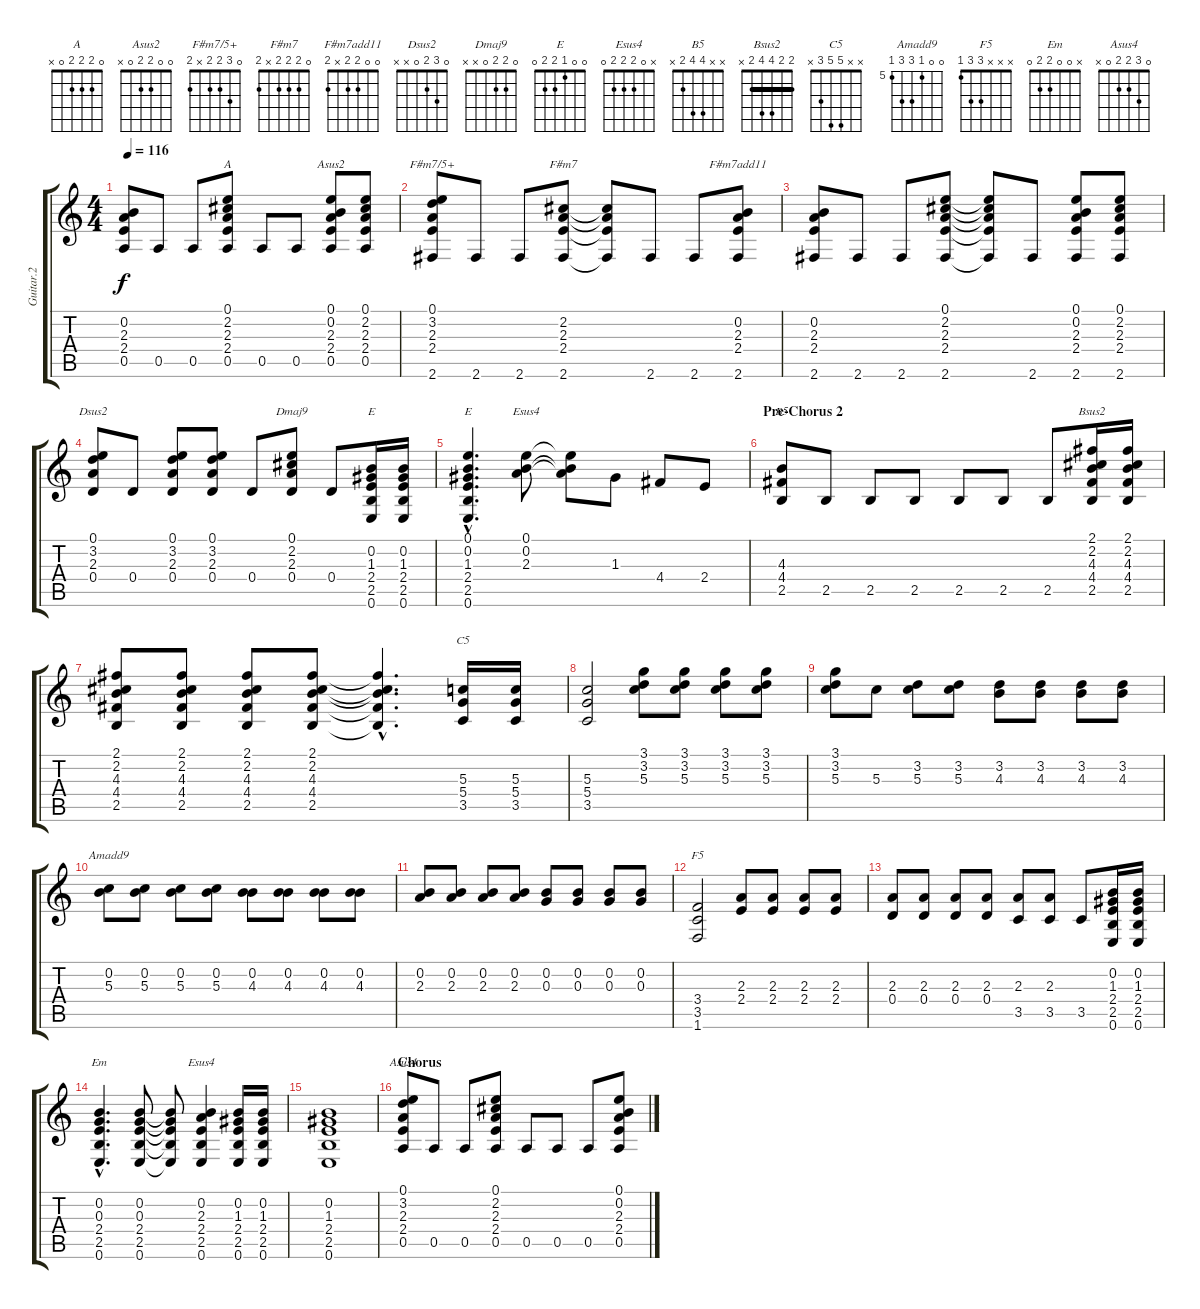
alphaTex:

\track ("Guitar.2" "Guitar.2") {instrument electricguitarclean}
\staff {score tabs}
\tuning (E4 B3 G3 D3 A2 E2) {hide}
\chord ("A" 0 2 2 2 0 x)
\chord ("Asus2" 0 0 2 2 0 x)
\chord ("F#m7/5+" 0 3 2 2 x 2)
\chord ("F#m7" 0 2 2 2 x 2)
\chord ("F#m7add11" 0 0 2 2 x 2)
\chord ("Dsus2" 0 3 2 0 x x)
\chord ("Dmaj9" 0 2 2 0 x x)
\chord ("E" x 0 1 2 2 0)
\chord ("E" 0 0 1 2 2 0)
\chord ("Esus4" 0 0 2 2 2 0)
\chord ("B5" x x 4 4 2 x)
\chord ("Bsus2" 2 2 4 4 2 x) {barre 2}
\chord ("C5" x x 5 5 3 x)
\chord ("Amadd9" 0 0 5 7 7 5) {firstfret 5}
\chord ("F5" x x x 3 3 1)
\chord ("Em" x 0 0 2 2 0)
\chord ("Esus4" x 0 2 2 2 0)
\chord ("Asus4" 0 3 2 2 0 x)
\ts (4 4)
\tempo 116
\clef g2
\ks c
(0.2 2.3 2.4 0.5).8{dy f} 0.5.8 0.5.8 (0.1 2.2 2.3 2.4 0.5).8{ch "A"} 0.5.8 0.5.8 (0.1 0.2 2.3 2.4 0.5).8{ch "Asus2"} (0.1 2.2 2.3 2.4 0.5).8 |
(0.1 3.2 2.3 2.4 2.6).8{ch "F#m7/5+"} 2.6.8 2.6.8 (2.2 2.3 2.4 2.6).8{ch "F#m7"} (2.2{t} 2.3{t} 2.4{t} 2.6{t}).8 2.6.8 2.6.8 (0.2 2.3 2.4 2.6).8{ch "F#m7add11"} |
(0.2 2.3 2.4 2.6).8 2.6.8 2.6.8 (0.1 2.2 2.3 2.4 2.6).8 (0.1{t} 2.2{t} 2.3{t} 2.4{t} 2.6{t}).8 2.6.8 (0.1 0.2 2.3 2.4 2.6).8 (0.1 2.2 2.3 2.4 2.6).8 |
(0.1 3.2 2.3 0.4).8{ch "Dsus2"} 0.4.8 (0.1 3.2 2.3 0.4).8 (0.1 3.2 2.3 0.4).8 0.4.8 (0.1 2.2 2.3 0.4).8{ch "Dmaj9"} 0.4.8 (0.2 1.3 2.4 2.5 0.6).16{ch "E"} (0.2 1.3 2.4 2.5 0.6).16 |
(0.1{hac} 0.2{hac} 1.3{hac} 2.4{hac} 2.5{hac} 0.6{hac}).4{d ch "E"} (0.1 0.2 2.3).8{ch "Esus4"} (0.1{t} 0.2{t} 2.3{t}).8 1.3.8 4.4.8 2.4.8 |
\section ("" "Pre-Chorus 2")
(4.3 4.4 2.5).8{ch "B5"} 2.5.8 2.5.8 2.5.8 2.5.8 2.5.8 2.5.8 (2.1 2.2 4.3 4.4 2.5).16{ch "Bsus2"} (2.1 2.2 4.3 4.4 2.5).16 |
(2.1 2.2 4.3 4.4 2.5).8 (2.1 2.2 4.3 4.4 2.5).8 (2.1 2.2 4.3 4.4 2.5).8 (2.1 2.2 4.3 4.4 2.5).8 (2.1{hac t} 2.2{hac t} 4.3{hac t} 4.4{hac t} 2.5{hac t}).4{d} (5.3 5.4 3.5).16{ch "C5"} (5.3 5.4 3.5).16 |
(5.3 5.4 3.5).2 (3.1 3.2 5.3).8 (3.1 3.2 5.3).8 (3.1 3.2 5.3).8 (3.1 3.2 5.3).8 |
(3.1 3.2 5.3).8 5.3.8 (3.2 5.3).8 (3.2 5.3).8 (3.2 4.3).8 (3.2 4.3).8 (3.2 4.3).8 (3.2 4.3).8 |
(0.2 5.3).8{ch "Amadd9"} (0.2 5.3).8 (0.2 5.3).8 (0.2 5.3).8 (0.2 4.3).8 (0.2 4.3).8 (0.2 4.3).8 (0.2 4.3).8 |
(0.2 2.3).8 (0.2 2.3).8 (0.2 2.3).8 (0.2 2.3).8 (0.2 0.3).8 (0.2 0.3).8 (0.2 0.3).8 (0.2 0.3).8 |
(3.4 3.5 1.6).2{ch "F5"} (2.3 2.4).8 (2.3 2.4).8 (2.3 2.4).8 (2.3 2.4).8 |
(2.3 0.4).8 (2.3 0.4).8 (2.3 0.4).8 (2.3 0.4).8 (2.3 3.5).8 (2.3 3.5).8 3.5.8 (0.2 1.3 2.4 2.5 0.6).16 (0.2 1.3 2.4 2.5 0.6).16 |
(0.2{hac} 0.3{hac} 2.4{hac} 2.5{hac} 0.6{hac}).4{d ch "Em"} (0.2 0.3 2.4 2.5 0.6).8 (0.2{t} 0.3{t} 2.4{t} 2.5{t} 0.6{t}).8 (0.2 2.3 2.4 2.5 0.6).4{ch "Esus4"} (0.2 1.3 2.4 2.5 0.6).16 (0.2 1.3 2.4 2.5 0.6).16 |
(0.2 1.3 2.4 2.5 0.6).1 |
\section ("" "Chorus")
(0.1 3.2 2.3 2.4 0.5).8{ch "Asus4"} 0.5.8 0.5.8 (0.1 2.2 2.3 2.4 0.5).8 0.5.8 0.5.8 0.5.8 (0.1 0.2 2.3 2.4 0.5).8
